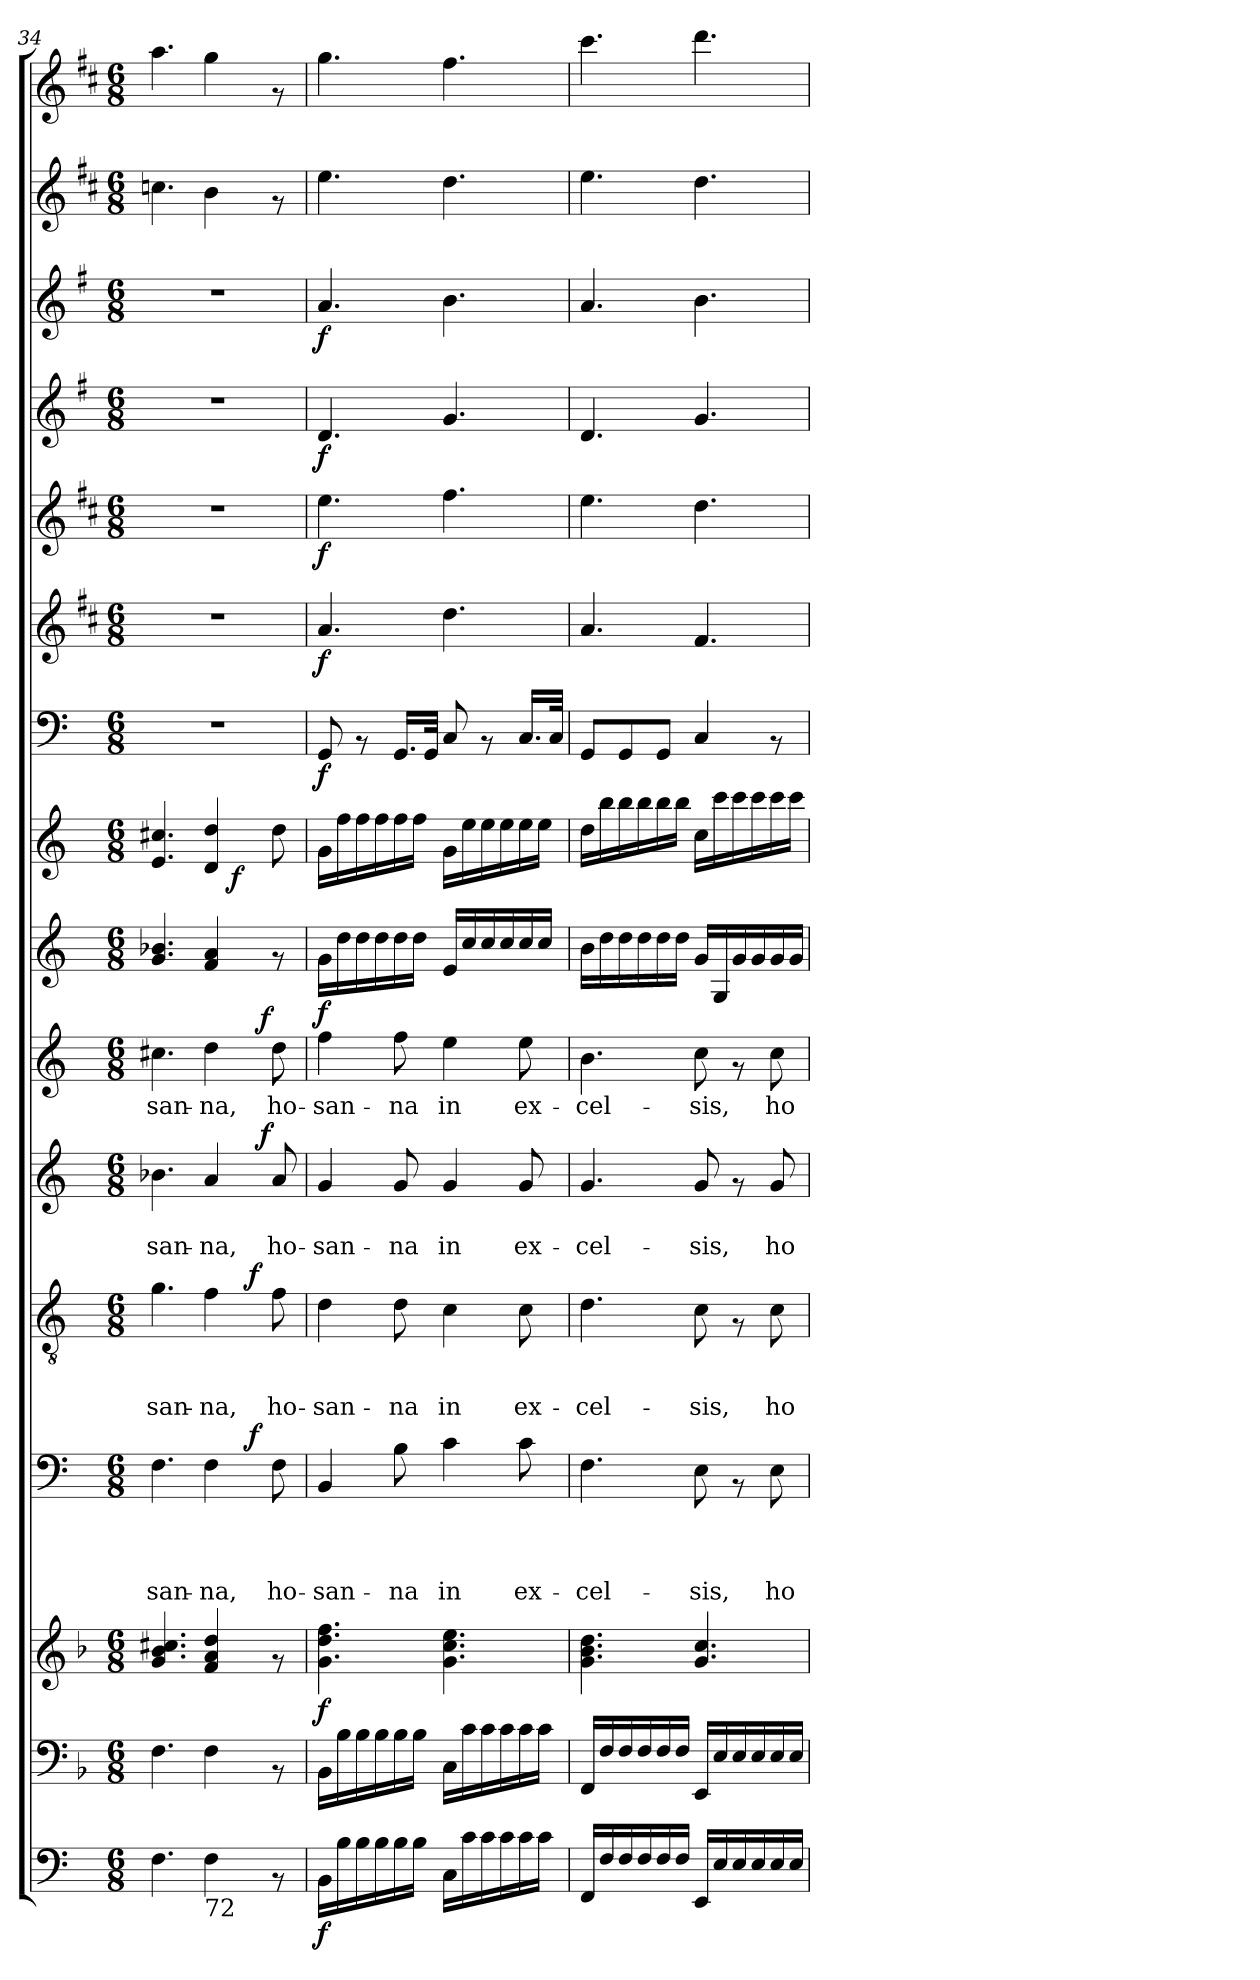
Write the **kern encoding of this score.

**kern	**dynam	**kern	**dynam	**kern	**kern	**text	**text	**text	**text	**dynam	**kern	**text	**text	**text	**dynam	**kern	**text	**text	**dynam	**kern	**text	**dynam	**kern	**dynam	**kern	**dynam	**kern	**dynam	**kern	**dynam	**kern	**dynam	**kern	**dynam	**kern	**dynam	**kern	**kern
*part16	*part16	*part15	*part15	*part14	*part13	*part13	*part13	*part13	*part13	*part13	*part12	*part12	*part12	*part12	*part12	*part11	*part11	*part11	*part11	*part10	*part10	*part10	*part9	*part9	*part8	*part8	*part7	*part7	*part6	*part6	*part5	*part5	*part4	*part4	*part3	*part3	*part2	*part1
*staff16	*staff16	*staff15	*staff15	*staff14	*staff13	*staff13	*staff13	*staff13	*staff13	*staff13	*staff12	*staff12	*staff12	*staff12	*staff12	*staff11	*staff11	*staff11	*staff11	*staff10	*staff10	*staff10	*staff9	*staff9	*staff8	*staff8	*staff7	*staff7	*staff6	*staff6	*staff5	*staff5	*staff4	*staff4	*staff3	*staff3	*staff2	*staff1
*clefF4	*	*clefF4	*	*clefG2	*clefF4	*	*	*	*	*	*clefGv2	*	*	*	*	*clefG2	*	*	*	*clefG2	*	*	*clefG2	*	*clefG2	*	*clefF4	*	*clefG2	*	*clefG2	*	*clefG2	*	*clefG2	*	*clefG2	*clefG2
*	*	*	*	*	*	*	*	*	*	*	*	*	*	*	*	*	*	*	*	*	*	*	*	*	*	*	*	*	*ITrd1c2	*	*ITrd1c2	*	*ITrd-3c-5	*	*ITrd-3c-5	*	*ITrd1c2	*ITrd1c2
*k[]	*	*k[b-]	*	*k[b-]	*k[]	*	*	*	*	*	*k[]	*	*	*	*	*k[]	*	*	*	*k[]	*	*	*k[]	*	*k[]	*	*k[]	*	*k[]	*	*k[]	*	*k[]	*	*k[]	*	*k[]	*k[]
*C:	*	*F:	*	*F:	*C:	*	*	*	*	*	*C:	*	*	*	*	*C:	*	*	*	*C:	*	*	*C:	*	*C:	*	*C:	*	*C:	*	*C:	*	*C:	*	*C:	*	*C:	*C:
*M6/8	*	*M6/8	*	*M6/8	*M6/8	*	*	*	*	*	*M6/8	*	*	*	*	*M6/8	*	*	*	*M6/8	*	*	*M6/8	*	*M6/8	*	*M6/8	*	*M6/8	*	*M6/8	*	*M6/8	*	*M6/8	*	*M6/8	*M6/8
=34	=34	=34	=34	=34	=34	=34	=34	=34	=34	=34	=34	=34	=34	=34	=34	=34	=34	=34	=34	=34	=34	=34	=34	=34	=34	=34	=34	=34	=34	=34	=34	=34	=34	=34	=34	=34	=34	=34
!	!	!	!	!	!	!	!	!	!LO:LY:b	!	!	!	!	!LO:LY:b	!	!	!	!LO:LY:b	!	!	!LO:LY:b	!	!	!	!	!	!	!	!	!	!	!	!	!	!	!	!	!
*	*	*	*	*	*^	*	*	*	*	*	*^	*	*	*	*	*^	*	*	*	*^	*	*	*	*	*^	*	*	*	*	*	*	*	*	*	*	*	*	*
4.F\	.	4.F\	.	4.g/ 4.b-/ 4.cc#X/	4.F\	2ryy	.	.	.	-san-	.	4.g\	2ryy	.	.	-san-	.	4.b-X\	2ryy	.	-san-	.	4.cc#X\	2ryy	-san-	.	4.g/ 4.b-X/	.	4.e/ 4.cc#X/	2ryy	.	2.r	.	2.r	.	2.r	.	2.r	.	2.r	.	4.b-X\	4.gg\
!LO:TX:b:t=72	!	!	!	!	!	!	!	!	!	!	!	!	!	!	!	!	!	!	!	!	!	!	!	!	!	!	!	!	!	!	!	!	!	!	!	!	!	!	!	!	!	!	!
!	!	!	!	!	!	!	!	!	!	!LO:LY:b	!	!	!	!	!	!LO:LY:b	!	!	!	!	!LO:LY:b	!	!	!	!LO:LY:b	!	!	!	!	!	!	!	!	!	!	!	!	!	!	!	!	!	!
4F\	.	4F\	.	4f/ 4a/ 4dd/	4F\	.	.	.	.	-na,	.	4f\	.	.	.	-na,	.	4a/	.	.	-na,	.	4dd\	.	-na,	.	4f/ 4a/	.	4d/ 4dd/	.	.	.	.	.	.	.	.	.	.	.	.	4a\	4ff\
!	!	!	!	!	!	!	!	!	!	!	!	!	!	!	!	!	!	!	!	!	!	!	!	!	!	!	!	!	!	!	!LO:DY:b	!	!	!	!	!	!	!	!	!	!	!	!
.	.	.	.	.	.	16ryy	.	.	.	.	.	.	16ryy	.	.	.	.	.	16.ryy	.	.	.	.	16.ryy	.	.	.	.	.	4ryy	f	.	.	.	.	.	.	.	.	.	.	.	.
!	!	!	!	!	!	!	!	!	!	!	!LO:DY:a	!	!	!	!	!	!LO:DY:a	!	!	!	!	!	!	!	!	!	!	!	!	!	!	!	!	!	!	!	!	!	!	!	!	!	!
.	.	.	.	.	.	8.ryy	.	.	.	.	f	.	8.ryy	.	.	.	f	.	.	.	.	.	.	.	.	.	.	.	.	.	.	.	.	.	.	.	.	.	.	.	.	.	.
!	!	!	!	!	!	!	!	!	!	!	!	!	!	!	!	!	!	!	!	!	!	!LO:DY:a	!	!	!	!LO:DY:a	!	!	!	!	!	!	!	!	!	!	!	!	!	!	!	!	!
.	.	.	.	.	.	.	.	.	.	.	.	.	.	.	.	.	.	.	8ryy	.	.	f	.	8ryy	.	f	.	.	.	.	.	.	.	.	.	.	.	.	.	.	.	.	.
!	!	!	!	!	!	!	!	!	!	!LO:LY:b	!	!	!	!	!	!LO:LY:b	!	!	!	!	!LO:LY:b	!	!	!	!LO:LY:b	!	!	!	!	!	!	!	!	!	!	!	!	!	!	!	!	!	!
8rAA	.	8rAA	.	8rf	8F\	.	.	.	.	ho-	.	8f\	.	.	.	ho-	.	8a/	.	.	ho-	.	8dd\	.	ho-	.	8rf	.	8dd\	.	.	.	.	.	.	.	.	.	.	.	.	8rf	8rf
.	.	.	.	.	.	.	.	.	.	.	.	.	.	.	.	.	.	.	32ryy	.	.	.	.	32ryy	.	.	.	.	.	.	.	.	.	.	.	.	.	.	.	.	.	.	.
=35	=35	=35	=35	=35	=35	=35	=35	=35	=35	=35	=35	=35	=35	=35	=35	=35	=35	=35	=35	=35	=35	=35	=35	=35	=35	=35	=35	=35	=35	=35	=35	=35	=35	=35	=35	=35	=35	=35	=35	=35	=35	=35	=35
!	!LO:DY:b	!	!LO:DY:a	!	!	!	!	!	!	!LO:LY:b	!	!	!	!	!	!LO:LY:b	!	!	!	!	!LO:LY:b	!	!	!	!LO:LY:b	!	!	!LO:DY:b	!	!	!	!	!LO:DY:b	!	!LO:DY:b	!	!LO:DY:b	!	!LO:DY:b	!	!LO:DY:b	!	!
*	*	*	*	*	*v	*v	*	*	*	*	*	*	*	*	*	*	*	*v	*v	*	*	*	*v	*v	*	*	*	*	*v	*v	*	*	*	*	*	*	*	*	*	*	*	*	*
*	*	*	*	*	*	*	*	*	*	*	*v	*v	*	*	*	*	*	*	*	*	*	*	*	*	*	*	*	*	*	*	*	*	*	*	*	*	*	*	*
16BB\LL	f	16BB-\LL	f	4.g\ 4.dd\ 4.ff\	4BB/	.	.	.	-san-	.	4d\	.	.	-san-	.	4g/	.	-san-	.	4ff\	-san-	.	16g\LL	f	16g\LL	.	8GG/	f	4.g/	f	4.dd\	f	4.g/	f	4.dd/	f	4.dd\	4.ff\
16B\	.	16B-\	.	.	.	.	.	.	.	.	.	.	.	.	.	.	.	.	.	.	.	.	16dd\	.	16ff\	.	.	.	.	.	.	.	.	.	.	.	.	.
16B\	.	16B-\	.	.	.	.	.	.	.	.	.	.	.	.	.	.	.	.	.	.	.	.	16dd\	.	16ff\	.	8rAA	.	.	.	.	.	.	.	.	.	.	.
16B\	.	16B-\	.	.	.	.	.	.	.	.	.	.	.	.	.	.	.	.	.	.	.	.	16dd\	.	16ff\	.	.	.	.	.	.	.	.	.	.	.	.	.
!	!	!	!	!	!	!	!	!	!LO:LY:b	!	!	!	!	!LO:LY:b	!	!	!	!LO:LY:b	!	!	!LO:LY:b	!	!	!	!	!	!	!	!	!	!	!	!	!	!	!	!	!
16B\	.	16B-\	.	.	8B\	.	.	.	-na	.	8d\	.	.	-na	.	8g/	.	-na	.	8ff\	-na	.	16dd\	.	16ff\	.	16.GG/LL	.	.	.	.	.	.	.	.	.	.	.
16B\JJ	.	16B-\JJ	.	.	.	.	.	.	.	.	.	.	.	.	.	.	.	.	.	.	.	.	16dd\JJ	.	16ff\JJ	.	.	.	.	.	.	.	.	.	.	.	.	.
.	.	.	.	.	.	.	.	.	.	.	.	.	.	.	.	.	.	.	.	.	.	.	.	.	.	.	32GG/JJk	.	.	.	.	.	.	.	.	.	.	.
!	!	!	!	!	!	!	!	!	!LO:LY:b	!	!	!	!	!LO:LY:b	!	!	!	!LO:LY:b	!	!	!LO:LY:b	!	!	!	!	!	!	!	!	!	!	!	!	!	!	!	!	!
16C\LL	.	16C\LL	.	4.g\ 4.cc\ 4.ee\	4c\	.	.	.	in	.	4c\	.	.	in	.	4g/	.	in	.	4ee\	in	.	16e/LL	.	16g\LL	.	8C/	.	4.cc\	.	4.ee\	.	4.cc/	.	4.ee\	.	4.cc\	4.ee\
16c\	.	16c\	.	.	.	.	.	.	.	.	.	.	.	.	.	.	.	.	.	.	.	.	16cc/	.	16ee\	.	.	.	.	.	.	.	.	.	.	.	.	.
16c\	.	16c\	.	.	.	.	.	.	.	.	.	.	.	.	.	.	.	.	.	.	.	.	16cc/	.	16ee\	.	8rAA	.	.	.	.	.	.	.	.	.	.	.
16c\	.	16c\	.	.	.	.	.	.	.	.	.	.	.	.	.	.	.	.	.	.	.	.	16cc/	.	16ee\	.	.	.	.	.	.	.	.	.	.	.	.	.
!	!	!	!	!	!	!	!	!	!LO:LY:b	!	!	!	!	!LO:LY:b	!	!	!	!LO:LY:b	!	!	!LO:LY:b	!	!	!	!	!	!	!	!	!	!	!	!	!	!	!	!	!
16c\	.	16c\	.	.	8c\	.	.	.	ex-	.	8c\	.	.	ex-	.	8g/	.	ex-	.	8ee\	ex-	.	16cc/	.	16ee\	.	16.C/LL	.	.	.	.	.	.	.	.	.	.	.
16c\JJ	.	16c\JJ	.	.	.	.	.	.	.	.	.	.	.	.	.	.	.	.	.	.	.	.	16cc/JJ	.	16ee\JJ	.	.	.	.	.	.	.	.	.	.	.	.	.
.	.	.	.	.	.	.	.	.	.	.	.	.	.	.	.	.	.	.	.	.	.	.	.	.	.	.	32C/JJk	.	.	.	.	.	.	.	.	.	.	.
=36	=36	=36	=36	=36	=36	=36	=36	=36	=36	=36	=36	=36	=36	=36	=36	=36	=36	=36	=36	=36	=36	=36	=36	=36	=36	=36	=36	=36	=36	=36	=36	=36	=36	=36	=36	=36	=36	=36
!	!	!	!	!	!	!	!	!	!LO:LY:b	!	!	!	!	!LO:LY:b	!	!	!	!LO:LY:b	!	!	!LO:LY:b	!	!	!	!	!	!	!	!	!	!	!	!	!	!	!	!	!
16FF/LL	.	16FF/LL	.	4.g\ 4.b-\ 4.dd\	4.F\	.	.	.	-cel-	.	4.d\	.	.	-cel-	.	4.g/	.	-cel-	.	4.b\	-cel-	.	16b\LL	.	16dd\LL	.	8GG/L	.	4.g/	.	4.dd\	.	4.g/	.	4.dd/	.	4.dd\	4.bb\
16F/	.	16F/	.	.	.	.	.	.	.	.	.	.	.	.	.	.	.	.	.	.	.	.	16dd\	.	16bb\	.	.	.	.	.	.	.	.	.	.	.	.	.
16F/	.	16F/	.	.	.	.	.	.	.	.	.	.	.	.	.	.	.	.	.	.	.	.	16dd\	.	16bb\	.	8GG/	.	.	.	.	.	.	.	.	.	.	.
16F/	.	16F/	.	.	.	.	.	.	.	.	.	.	.	.	.	.	.	.	.	.	.	.	16dd\	.	16bb\	.	.	.	.	.	.	.	.	.	.	.	.	.
16F/	.	16F/	.	.	.	.	.	.	.	.	.	.	.	.	.	.	.	.	.	.	.	.	16dd\	.	16bb\	.	8GG/J	.	.	.	.	.	.	.	.	.	.	.
16F/JJ	.	16F/JJ	.	.	.	.	.	.	.	.	.	.	.	.	.	.	.	.	.	.	.	.	16dd\JJ	.	16bb\JJ	.	.	.	.	.	.	.	.	.	.	.	.	.
!	!	!	!	!	!	!	!	!	!LO:LY:b	!	!	!	!	!LO:LY:b	!	!	!	!LO:LY:b	!	!	!LO:LY:b	!	!	!	!	!	!	!	!	!	!	!	!	!	!	!	!	!
16EE/LL	.	16EE/LL	.	4.g/ 4.cc/	8E\	.	.	.	-sis,	.	8c\	.	.	-sis,	.	8g/	.	-sis,	.	8cc\	-sis,	.	16g/LL	.	16cc\LL	.	4C/	.	4.e/	.	4.cc\	.	4.cc/	.	4.ee\	.	4.cc\	4.ccc\
16E/	.	16E/	.	.	.	.	.	.	.	.	.	.	.	.	.	.	.	.	.	.	.	.	16G/	.	16ccc\	.	.	.	.	.	.	.	.	.	.	.	.	.
16E/	.	16E/	.	.	8rAA	.	.	.	.	.	8rF	.	.	.	.	8rf	.	.	.	8rf	.	.	16g/	.	16ccc\	.	.	.	.	.	.	.	.	.	.	.	.	.
16E/	.	16E/	.	.	.	.	.	.	.	.	.	.	.	.	.	.	.	.	.	.	.	.	16g/	.	16ccc\	.	.	.	.	.	.	.	.	.	.	.	.	.
!	!	!	!	!	!	!	!	!	!LO:LY:b	!	!	!	!	!LO:LY:b	!	!	!	!LO:LY:b	!	!	!LO:LY:b	!	!	!	!	!	!	!	!	!	!	!	!	!	!	!	!	!
16E/	.	16E/	.	.	8E\	.	.	.	ho-	.	8c\	.	.	ho-	.	8g/	.	ho-	.	8cc\	ho-	.	16g/	.	16ccc\	.	8rAA	.	.	.	.	.	.	.	.	.	.	.
16E/JJ	.	16E/JJ	.	.	.	.	.	.	.	.	.	.	.	.	.	.	.	.	.	.	.	.	16g/JJ	.	16ccc\JJ	.	.	.	.	.	.	.	.	.	.	.	.	.
=	=	=	=	=	=	=	=	=	=	=	=	=	=	=	=	=	=	=	=	=	=	=	=	=	=	=	=	=	=	=	=	=	=	=	=	=	=	=
*-	*-	*-	*-	*-	*-	*-	*-	*-	*-	*-	*-	*-	*-	*-	*-	*-	*-	*-	*-	*-	*-	*-	*-	*-	*-	*-	*-	*-	*-	*-	*-	*-	*-	*-	*-	*-	*-	*-
